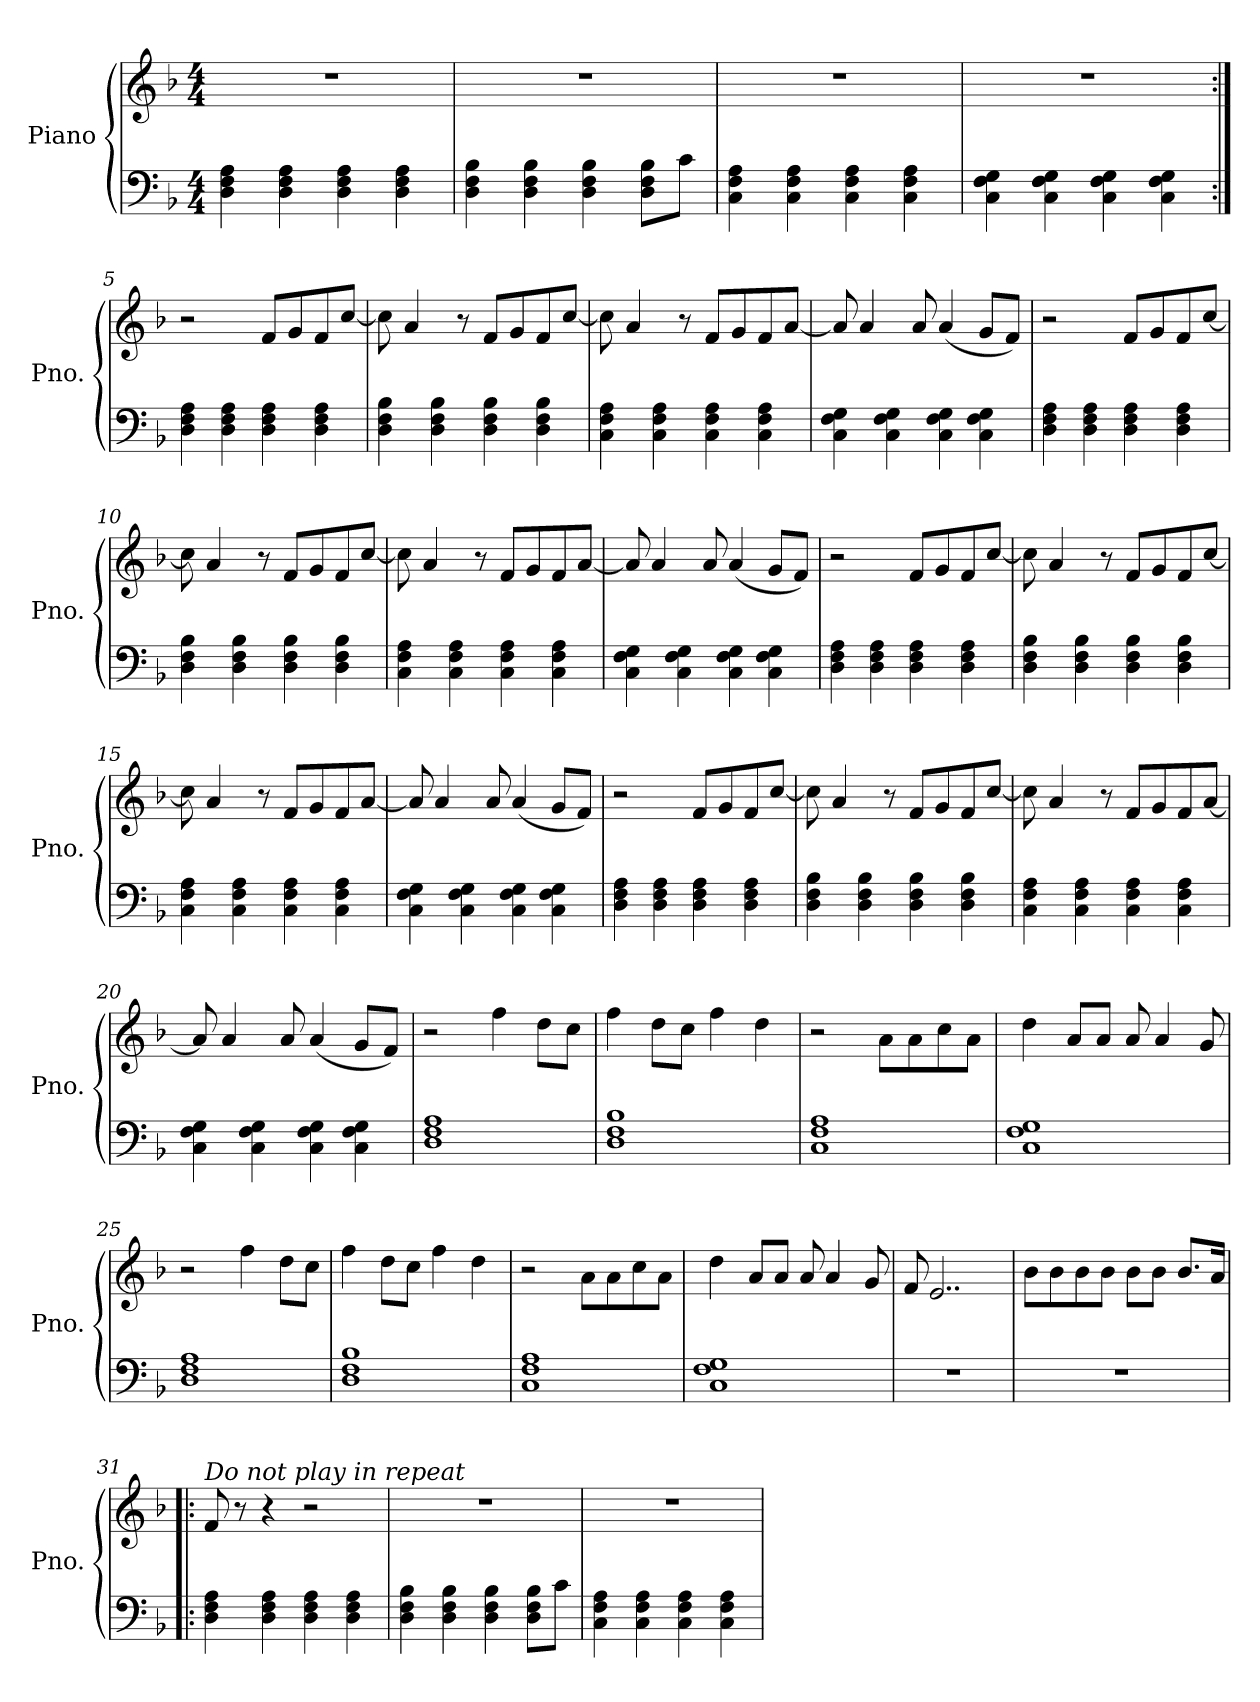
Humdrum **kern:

**kern	**kern
*part1	*part1
*staff2	*staff1
*I"Piano	*
*I'Pno.	*
*clefF4	*clefG2
*k[b-]	*k[b-]
*M4/4	*M4/4
*MM68	*MM68
=1	=1
4D\ 4F\ 4A\	1r
4D\ 4F\ 4A\	.
4D\ 4F\ 4A\	.
4D\ 4F\ 4A\	.
=2	=2
4D\ 4F\ 4B-\	1r
4D\ 4F\ 4B-\	.
4D\ 4F\ 4B-\	.
8D\ 8F\ 8B-\L	.
8c\J	.
=3	=3
4C\ 4F\ 4A\	1r
4C\ 4F\ 4A\	.
4C\ 4F\ 4A\	.
4C\ 4F\ 4A\	.
=4	=4
4C\ 4F\ 4G\	1r
4C\ 4F\ 4G\	.
4C\ 4F\ 4G\	.
4C\ 4F\ 4G\	.
=5:|!	=5:|!
4D\ 4F\ 4A\	2r
4D\ 4F\ 4A\	.
4D\ 4F\ 4A\	8f/L
.	8g/
4D\ 4F\ 4A\	8f/
.	[8cc/J
=6	=6
4D\ 4F\ 4B-\	8cc\]
.	4a/
4D\ 4F\ 4B-\	.
.	8r
4D\ 4F\ 4B-\	8f/L
.	8g/
4D\ 4F\ 4B-\	8f/
.	[8cc/J
=7	=7
4C\ 4F\ 4A\	8cc\]
.	4a/
4C\ 4F\ 4A\	.
.	8r
4C\ 4F\ 4A\	8f/L
.	8g/
4C\ 4F\ 4A\	8f/
.	[8a/J
!!LO:LB:g=z
=8	=8
4C\ 4F\ 4G\	8a/]
.	4a/
4C\ 4F\ 4G\	.
.	8a/
4C\ 4F\ 4G\	(4a/
4C\ 4F\ 4G\	8g/L
.	8f/J)
=9	=9
4D\ 4F\ 4A\	2r
4D\ 4F\ 4A\	.
4D\ 4F\ 4A\	8f/L
.	8g/
4D\ 4F\ 4A\	8f/
.	[8cc/J
=10	=10
4D\ 4F\ 4B-\	8cc\]
.	4a/
4D\ 4F\ 4B-\	.
.	8r
4D\ 4F\ 4B-\	8f/L
.	8g/
4D\ 4F\ 4B-\	8f/
.	[8cc/J
=11	=11
4C\ 4F\ 4A\	8cc\]
.	4a/
4C\ 4F\ 4A\	.
.	8r
4C\ 4F\ 4A\	8f/L
.	8g/
4C\ 4F\ 4A\	8f/
.	[8a/J
=12	=12
4C\ 4F\ 4G\	8a/]
.	4a/
4C\ 4F\ 4G\	.
.	8a/
4C\ 4F\ 4G\	(4a/
4C\ 4F\ 4G\	8g/L
.	8f/J)
=13	=13
4D\ 4F\ 4A\	2r
4D\ 4F\ 4A\	.
4D\ 4F\ 4A\	8f/L
.	8g/
4D\ 4F\ 4A\	8f/
.	[8cc/J
!!LO:LB:g=z
=14	=14
4D\ 4F\ 4B-\	8cc\]
.	4a/
4D\ 4F\ 4B-\	.
.	8r
4D\ 4F\ 4B-\	8f/L
.	8g/
4D\ 4F\ 4B-\	8f/
.	[8cc/J
=15	=15
4C\ 4F\ 4A\	8cc\]
.	4a/
4C\ 4F\ 4A\	.
.	8r
4C\ 4F\ 4A\	8f/L
.	8g/
4C\ 4F\ 4A\	8f/
.	[8a/J
=16	=16
4C\ 4F\ 4G\	8a/]
.	4a/
4C\ 4F\ 4G\	.
.	8a/
4C\ 4F\ 4G\	(4a/
4C\ 4F\ 4G\	8g/L
.	8f/J)
=17	=17
4D\ 4F\ 4A\	2r
4D\ 4F\ 4A\	.
4D\ 4F\ 4A\	8f/L
.	8g/
4D\ 4F\ 4A\	8f/
.	[8cc/J
=18	=18
4D\ 4F\ 4B-\	8cc\]
.	4a/
4D\ 4F\ 4B-\	.
.	8r
4D\ 4F\ 4B-\	8f/L
.	8g/
4D\ 4F\ 4B-\	8f/
.	[8cc/J
=19	=19
4C\ 4F\ 4A\	8cc\]
.	4a/
4C\ 4F\ 4A\	.
.	8r
4C\ 4F\ 4A\	8f/L
.	8g/
4C\ 4F\ 4A\	8f/
.	[8a/J
!!LO:LB:g=z
=20	=20
4C\ 4F\ 4G\	8a/]
.	4a/
4C\ 4F\ 4G\	.
.	8a/
4C\ 4F\ 4G\	(4a/
4C\ 4F\ 4G\	8g/L
.	8f/J)
=21	=21
*	*MM86
1D 1F 1A	2r
.	4ff\
.	8dd\L
.	8cc\J
=22	=22
1D 1F 1B-	4ff\
.	8dd\L
.	8cc\J
.	4ff\
.	4dd\
=23	=23
1C 1F 1A	2r
.	8a\L
.	8a\
.	8cc\
.	8a\J
=24	=24
1C 1F 1G	4dd\
.	8a/L
.	8a/J
.	8a/
.	4a/
.	8g/
=25	=25
1D 1F 1A	2r
.	4ff\
.	8dd\L
.	8cc\J
=26	=26
1D 1F 1B-	4ff\
.	8dd\L
.	8cc\J
.	4ff\
.	4dd\
!!LO:LB:g=z
=27	=27
1C 1F 1A	2r
.	8a\L
.	8a\
.	8cc\
.	8a\J
=28	=28
1C 1F 1G	4dd\
.	8a/L
.	8a/J
.	8a/
.	4a/
.	8g/
=29	=29
1r	8f/
.	2..e/
=30	=30
1r	8b-\L
.	8b-\
.	8b-\
.	8b-\J
.	8b-\L
.	8b-\J
.	8.b-/L
.	16a/Jk
=31!|:	=31!|:
*	*MM68
!	!LO:TX:a:i:t=Do not play in repeat
4D\ 4F\ 4A\	8f/
.	8r
4D\ 4F\ 4A\	4r
4D\ 4F\ 4A\	2r
4D\ 4F\ 4A\	.
=32	=32
4D\ 4F\ 4B-\	1r
4D\ 4F\ 4B-\	.
4D\ 4F\ 4B-\	.
8D\ 8F\ 8B-\L	.
8c\J	.
=33	=33
4C\ 4F\ 4A\	1r
4C\ 4F\ 4A\	.
4C\ 4F\ 4A\	.
4C\ 4F\ 4A\	.
=	=
*-	*-
